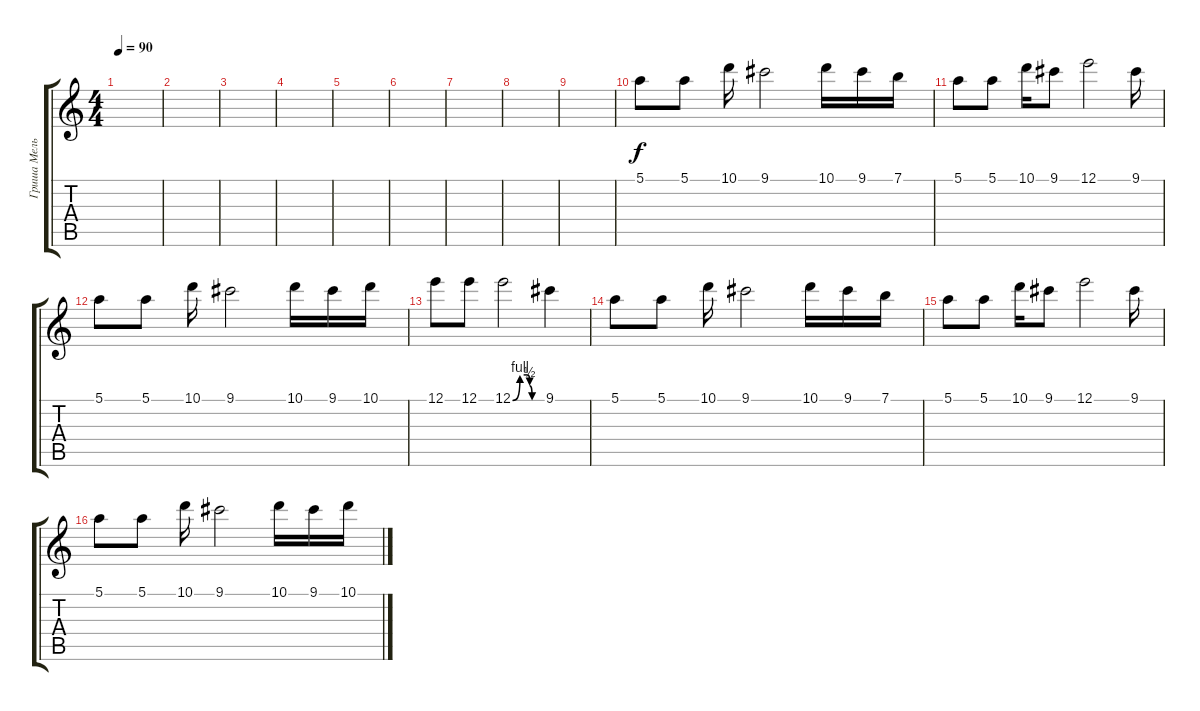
\track ("Гриша Мельник" "Гриша Мель") {instrument distortionguitar}
\staff {score tabs}
\tuning (E4 B3 G3 D3 A2 E2) {hide}
\ts (4 4)
\tempo 90
\clef g2
\ks c
|
|
|
|
|
|
|
|
|
5.1.8 5.1.8 10.1.16 9.1.2 10.1.16 9.1.16 7.1.16 |
5.1.8 5.1.8 10.1.16 9.1.8 12.1.2 9.1.16 |
5.1.8 5.1.8 10.1.16 9.1.2 10.1.16 9.1.16 10.1.16 |
12.1.8 12.1.8 12.1{be (custom 0 0 15 4 30 4 35 2 40 0 60 0)}.2 9.1.4 |
5.1.8 5.1.8 10.1.16 9.1.2 10.1.16 9.1.16 7.1.16 |
5.1.8 5.1.8 10.1.16 9.1.8 12.1.2 9.1.16 |
5.1.8 5.1.8 10.1.16 9.1.2 10.1.16 9.1.16 10.1.16
